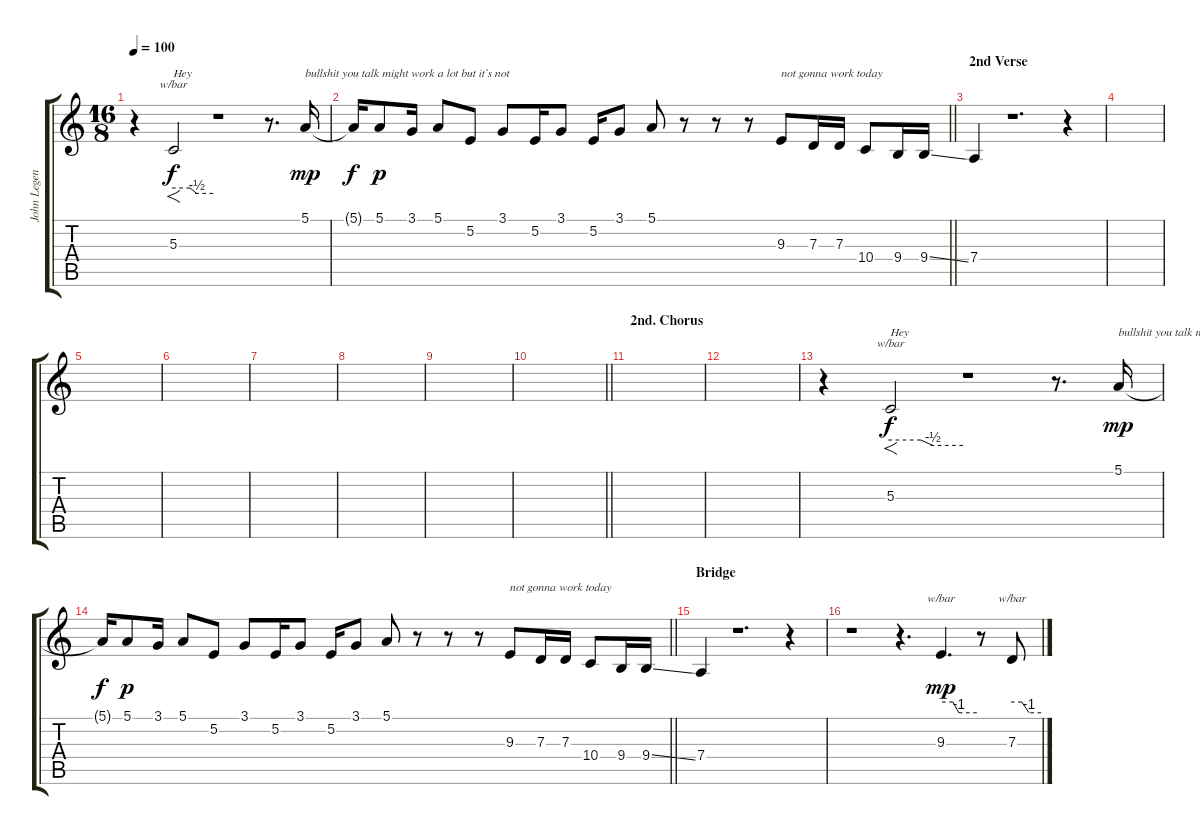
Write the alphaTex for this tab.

\track ("John Legend  - Vocals (track 2)" "John Legen") {instrument viola}
\staff {score tabs}
\tuning (E4 B3 G3 D3 A2 E2) {hide}
\ts (16 8)
\tempo 100
\clef g2
\ks c
r.4{dy f} 5.3.2{f tbe (custom default 0 0 25 0 35 -2 60 -2) txt "Hey" instrument contrabass} r.1 r.8{d} 5.1.16{txt "bullshit you talk might work a lot but it`s not " dy mp instrument viola} |
\barLineRight lightlight
5.1{t}.16{dy f} 5.1.8{dy p} 3.1.16 5.1.8 5.2.8 3.1.8 5.2.16 3.1.8 5.2.16 3.1.8 5.1.8 r.8 r.8 r.8 9.3.8{txt "not gonna work today"} 7.3.16 7.3.16 10.4.8 9.4.16 9.4{ss}.16 |
\section ("" "2nd Verse")
7.4.4 r.1{d} r.4 |
|
|
|
|
|
|
\barLineRight lightlight
|
\section ("" "2nd. Chorus")
|
|
r.4 5.3.2{f tbe (custom default 0 0 25 0 35 -2 60 -2) txt "Hey" dy f instrument contrabass} r.1 r.8{d} 5.1.16{txt "bullshit you talk might work a lot but it`s not " dy mp instrument viola} |
\barLineRight lightlight
5.1{t}.16{dy f} 5.1.8{dy p} 3.1.16 5.1.8 5.2.8 3.1.8 5.2.16 3.1.8 5.2.16 3.1.8 5.1.8 r.8 r.8 r.8 9.3.8{txt "not gonna work today"} 7.3.16 7.3.16 10.4.8 9.4.16 9.4{ss}.16 |
\section ("" "Bridge")
7.4.4 r.1{d} r.4 |
r.1 r.4{d} 9.3.4{d tbe (custom default 0 0 20 0 30 -4 60 -4) dy mp} r.8 7.3.8{tbe (custom default 0 0 20 0 35 -4 60 -4)}
